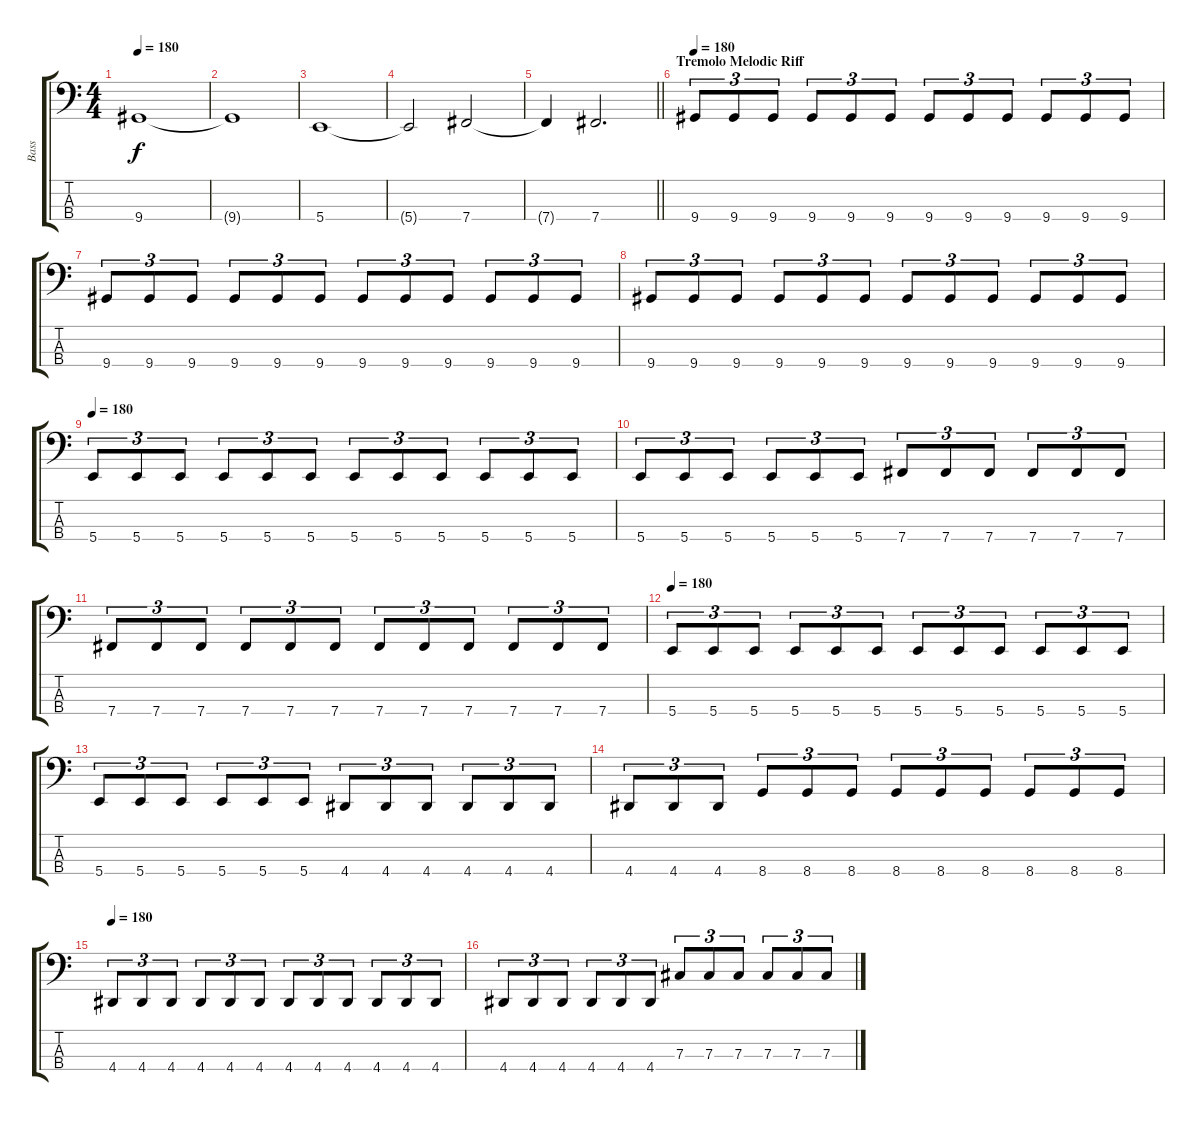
\track ("Bass" "Bass") {instrument electricbasspick}
\staff {score tabs}
\tuning (E2 B1 Gb1 B0) {hide}
\ts (4 4)
\tempo 180
\clef f4
\ks c
9.4{t}.1{dy f} |
9.4{t}.1 |
5.4.1 |
5.4{t}.2 7.4.2 |
\barLineRight lightlight
7.4{t}.4 7.4.2{d} |
\section ("" "Tremolo Melodic Riff")
\tempo 180
9.4.8{tu (3 2)} 9.4.8{tu (3 2)} 9.4.8{tu (3 2)} 9.4.8{tu (3 2)} 9.4.8{tu (3 2)} 9.4.8{tu (3 2)} 9.4.8{tu (3 2)} 9.4.8{tu (3 2)} 9.4.8{tu (3 2)} 9.4.8{tu (3 2)} 9.4.8{tu (3 2)} 9.4.8{tu (3 2)} |
9.4.8{tu (3 2)} 9.4.8{tu (3 2)} 9.4.8{tu (3 2)} 9.4.8{tu (3 2)} 9.4.8{tu (3 2)} 9.4.8{tu (3 2)} 9.4.8{tu (3 2)} 9.4.8{tu (3 2)} 9.4.8{tu (3 2)} 9.4.8{tu (3 2)} 9.4.8{tu (3 2)} 9.4.8{tu (3 2)} |
9.4.8{tu (3 2)} 9.4.8{tu (3 2)} 9.4.8{tu (3 2)} 9.4.8{tu (3 2)} 9.4.8{tu (3 2)} 9.4.8{tu (3 2)} 9.4.8{tu (3 2)} 9.4.8{tu (3 2)} 9.4.8{tu (3 2)} 9.4.8{tu (3 2)} 9.4.8{tu (3 2)} 9.4.8{tu (3 2)} |
\tempo 180
5.4.8{tu (3 2)} 5.4.8{tu (3 2)} 5.4.8{tu (3 2)} 5.4.8{tu (3 2)} 5.4.8{tu (3 2)} 5.4.8{tu (3 2)} 5.4.8{tu (3 2)} 5.4.8{tu (3 2)} 5.4.8{tu (3 2)} 5.4.8{tu (3 2)} 5.4.8{tu (3 2)} 5.4.8{tu (3 2)} |
5.4.8{tu (3 2)} 5.4.8{tu (3 2)} 5.4.8{tu (3 2)} 5.4.8{tu (3 2)} 5.4.8{tu (3 2)} 5.4.8{tu (3 2)} 7.4.8{tu (3 2)} 7.4.8{tu (3 2)} 7.4.8{tu (3 2)} 7.4.8{tu (3 2)} 7.4.8{tu (3 2)} 7.4.8{tu (3 2)} |
7.4.8{tu (3 2)} 7.4.8{tu (3 2)} 7.4.8{tu (3 2)} 7.4.8{tu (3 2)} 7.4.8{tu (3 2)} 7.4.8{tu (3 2)} 7.4.8{tu (3 2)} 7.4.8{tu (3 2)} 7.4.8{tu (3 2)} 7.4.8{tu (3 2)} 7.4.8{tu (3 2)} 7.4.8{tu (3 2)} |
\tempo 180
5.4.8{tu (3 2)} 5.4.8{tu (3 2)} 5.4.8{tu (3 2)} 5.4.8{tu (3 2)} 5.4.8{tu (3 2)} 5.4.8{tu (3 2)} 5.4.8{tu (3 2)} 5.4.8{tu (3 2)} 5.4.8{tu (3 2)} 5.4.8{tu (3 2)} 5.4.8{tu (3 2)} 5.4.8{tu (3 2)} |
5.4.8{tu (3 2)} 5.4.8{tu (3 2)} 5.4.8{tu (3 2)} 5.4.8{tu (3 2)} 5.4.8{tu (3 2)} 5.4.8{tu (3 2)} 4.4.8{tu (3 2)} 4.4.8{tu (3 2)} 4.4.8{tu (3 2)} 4.4.8{tu (3 2)} 4.4.8{tu (3 2)} 4.4.8{tu (3 2)} |
4.4.8{tu (3 2)} 4.4.8{tu (3 2)} 4.4.8{tu (3 2)} 8.4.8{tu (3 2)} 8.4.8{tu (3 2)} 8.4.8{tu (3 2)} 8.4.8{tu (3 2)} 8.4.8{tu (3 2)} 8.4.8{tu (3 2)} 8.4.8{tu (3 2)} 8.4.8{tu (3 2)} 8.4.8{tu (3 2)} |
\tempo 180
4.4.8{tu (3 2)} 4.4.8{tu (3 2)} 4.4.8{tu (3 2)} 4.4.8{tu (3 2)} 4.4.8{tu (3 2)} 4.4.8{tu (3 2)} 4.4.8{tu (3 2)} 4.4.8{tu (3 2)} 4.4.8{tu (3 2)} 4.4.8{tu (3 2)} 4.4.8{tu (3 2)} 4.4.8{tu (3 2)} |
4.4.8{tu (3 2)} 4.4.8{tu (3 2)} 4.4.8{tu (3 2)} 4.4.8{tu (3 2)} 4.4.8{tu (3 2)} 4.4.8{tu (3 2)} 7.3.8{tu (3 2)} 7.3.8{tu (3 2)} 7.3.8{tu (3 2)} 7.3.8{tu (3 2)} 7.3.8{tu (3 2)} 7.3.8{tu (3 2)}
